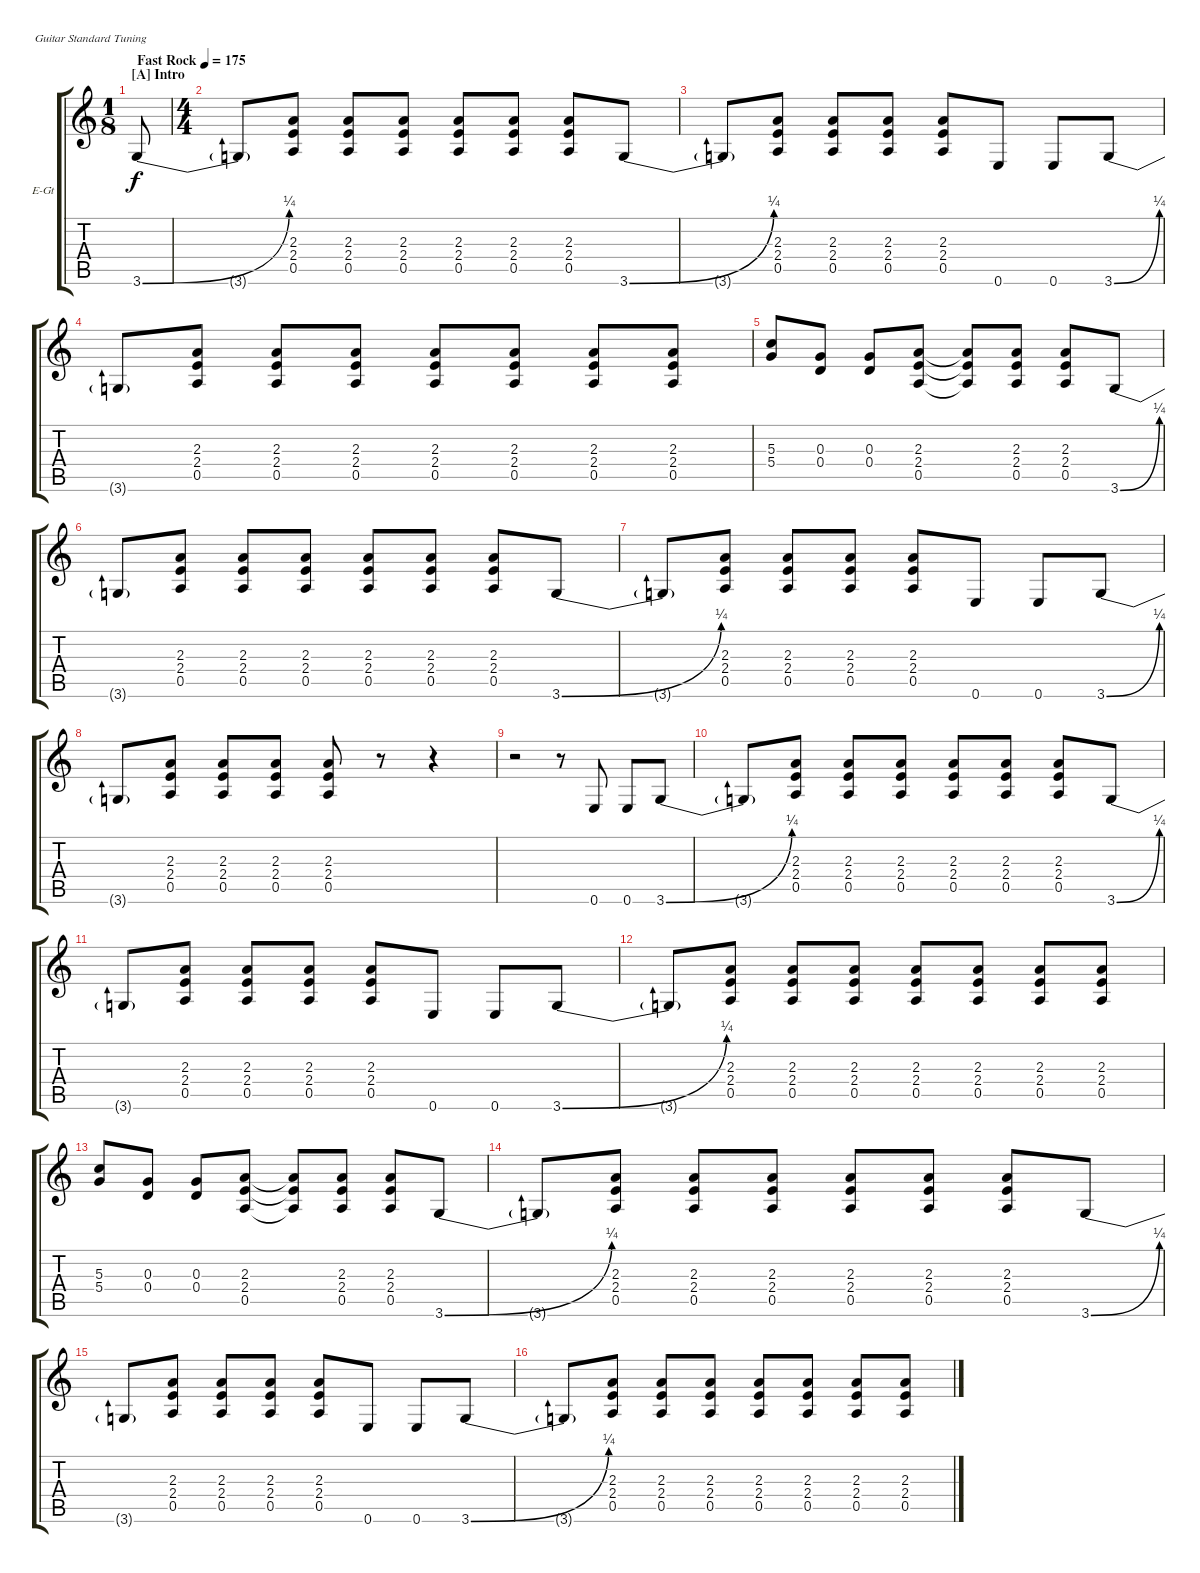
\defaultSystemsLayout 4
\bracketExtendMode groupsimilarinstruments
\firstSystemTrackNameOrientation horizontal
\otherSystemsTrackNameOrientation horizontal
\track ("Guitar" "E-Gt") {instrument distortionguitar}
\staff {score tabs}
\tuning (E4 B3 G3 D3 A2 E2)
\ts (1 8)
\section ("A" "Intro")
\tempo (175 "Fast Rock")
\clef g2
\scale
1.06936
\ks c
3.6{be (bend 0 0 20.4 1)}.8{dy f instrument distortionguitar} |
\ts (4 4)
\scale
0.930643 3.6{t}.8 (0.5 2.4 2.3).8 (0.5 2.4 2.3).8 (0.5 2.4 2.3).8 (0.5 2.4 2.3).8 (0.5 2.4 2.3).8 (0.5 2.4 2.3).8 3.6{be (bend 0 0 19.8 1)}.8 |
\scale
1.03909 3.6{t}.8 (0.5 2.4 2.3).8 (0.5 2.4 2.3).8 (0.5 2.4 2.3).8 (0.5 2.4 2.3).8 0.6.8 0.6.8 3.6{be (bend 0 0 24 1)}.8 |
\scale
0.960908 3.6{t}.8 (0.5 2.4 2.3).8 (0.5 2.4 2.3).8 (0.5 2.4 2.3).8 (0.5 2.4 2.3).8 (0.5 2.4 2.3).8 (0.5 2.4 2.3).8 (0.5 2.4 2.3).8 |
\scale
1.03909 (5.4 5.3).8 (0.3 0.4).8 (0.4 0.3).8 (0.5 2.4 2.3).8 (0.5{t} 2.4{t} 2.3{t}).8 (0.5 2.4 2.3).8 (0.5 2.4 2.3).8 3.6{be (bend 0 0 22.8 1)}.8 |
\scale
0.960908 3.6{t}.8 (0.5 2.4 2.3).8 (0.5 2.4 2.3).8 (0.5 2.4 2.3).8 (0.5 2.4 2.3).8 (0.5 2.4 2.3).8 (0.5 2.4 2.3).8 3.6{be (bend 0 0 19.8 1)}.8 |
\scale
1.03909 3.6{t}.8 (0.5 2.4 2.3).8 (0.5 2.4 2.3).8 (0.5 2.4 2.3).8 (0.5 2.4 2.3).8 0.6.8 0.6.8 3.6{be (bend 0 0 24 1)}.8 |
\scale
0.960908 3.6{t}.8 (0.5 2.4 2.3).8 (0.5 2.4 2.3).8 (0.5 2.4 2.3).8 (0.5 2.4 2.3).8 r.8 r.4 |
\scale
1.03909 r.2 r.8 0.6.8 0.6.8 3.6{be (bend 0 0 20.4 1)}.8 |
\scale
0.960908 3.6{t}.8 (0.5 2.4 2.3).8 (0.5 2.4 2.3).8 (0.5 2.4 2.3).8 (0.5 2.4 2.3).8 (0.5 2.4 2.3).8 (0.5 2.4 2.3).8 3.6{be (bend 0 0 19.8 1)}.8 |
\scale
1.03909 3.6{t}.8 (0.5 2.4 2.3).8 (0.5 2.4 2.3).8 (0.5 2.4 2.3).8 (0.5 2.4 2.3).8 0.6.8 0.6.8 3.6{be (bend 0 0 24 1)}.8 |
\scale
0.960908 3.6{t}.8 (0.5 2.4 2.3).8 (0.5 2.4 2.3).8 (0.5 2.4 2.3).8 (0.5 2.4 2.3).8 (0.5 2.4 2.3).8 (0.5 2.4 2.3).8 (0.5 2.4 2.3).8 |
\scale
1.03909 (5.4 5.3).8 (0.3 0.4).8 (0.4 0.3).8 (0.5 2.4 2.3).8 (0.5{t} 2.4{t} 2.3{t}).8 (0.5 2.4 2.3).8 (0.5 2.4 2.3).8 3.6{be (bend 0 0 22.8 1)}.8 |
\scale
0.960908 3.6{t}.8 (0.5 2.4 2.3).8 (0.5 2.4 2.3).8 (0.5 2.4 2.3).8 (0.5 2.4 2.3).8 (0.5 2.4 2.3).8 (0.5 2.4 2.3).8 3.6{be (bend 0 0 19.8 1)}.8 |
\scale
1.03909 3.6{t}.8 (0.5 2.4 2.3).8 (0.5 2.4 2.3).8 (0.5 2.4 2.3).8 (0.5 2.4 2.3).8 0.6.8 0.6.8 3.6{be (bend 0 0 24 1)}.8 |
\scale
0.960908 3.6{t}.8 (0.5 2.4 2.3).8 (0.5 2.4 2.3).8 (0.5 2.4 2.3).8 (0.5 2.4 2.3).8 (0.5 2.4 2.3).8 (0.5 2.4 2.3).8 (0.5 2.4 2.3).8
